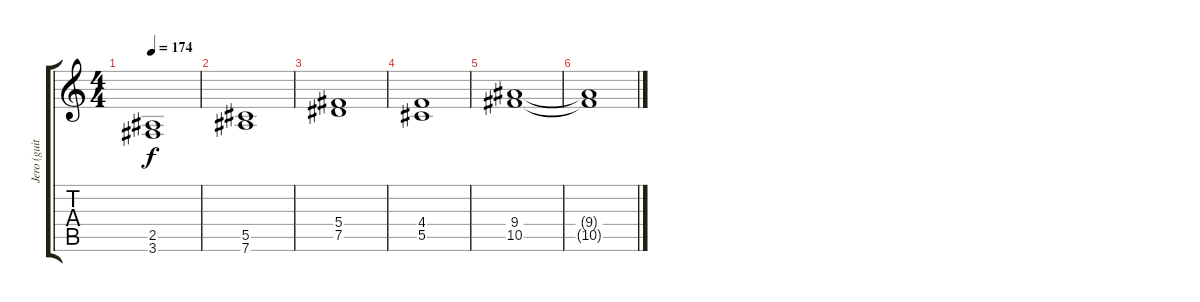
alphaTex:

\track ("Jero (guitarra extra)" "Jero (guit") {instrument distortionguitar}
\staff {score tabs}
\tuning (Eb4 Bb3 Gb3 Db3 Ab2 Eb2) {hide}
\ts (4 4)
\tempo 174
\clef g2
\ks c
(2.5 3.6).1{dy f volume 16} |
(5.5 7.6).1{volume 16} |
(5.4 7.5).1{volume 16} |
(4.4 5.5).1{volume 16} |
(9.4 10.5).1{volume 16} |
(9.4{t} 10.5{t}).1
